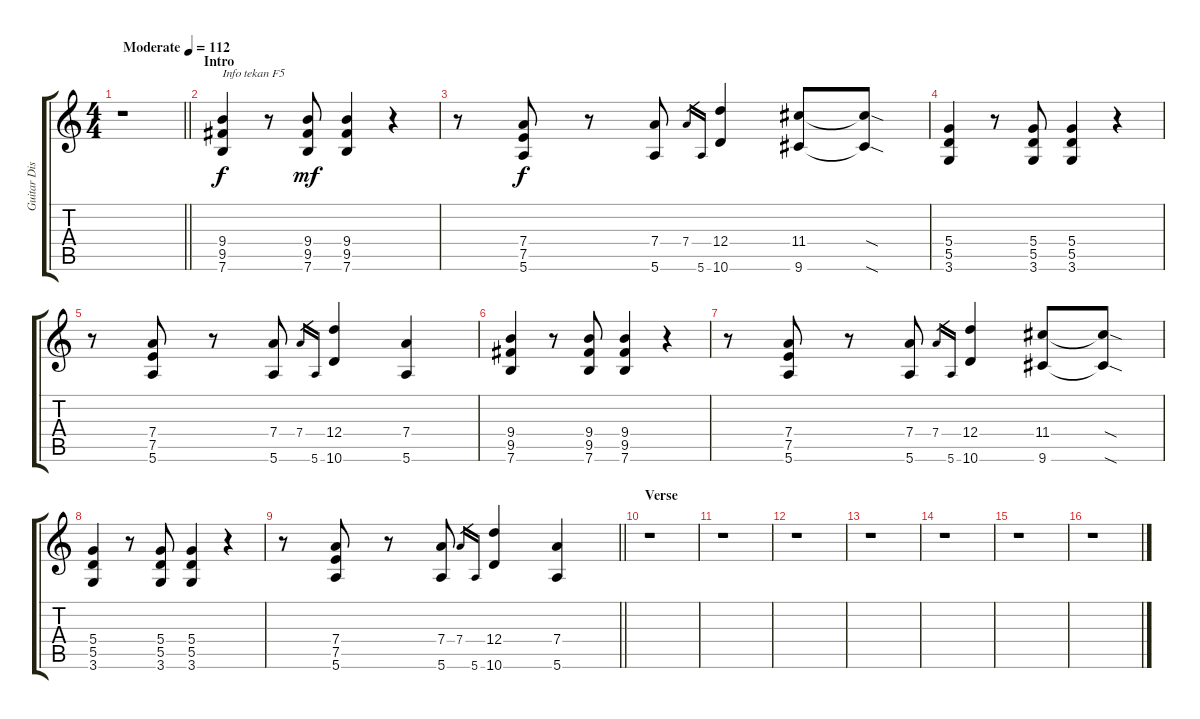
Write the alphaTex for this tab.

\track ("Guitar Distorsi" "Guitar Dis") {instrument distortionguitar}
\staff {score tabs}
\tuning (E4 B3 G3 D3 A2 E2) {hide}
\ts (4 4)
\tempo (112 "Moderate")
\clef g2
\barLineRight lightlight
\ks c
r.1{dy f instrument distortionguitar} |
\section ("" "Intro")
(9.4 9.5 7.6).4{txt "Info tekan F5"} r.8 (9.4 9.5 7.6).8{dy mf} (9.4 9.5 7.6).4 r.4 |
r.8 (7.4 7.5 5.6).8{dy f} r.8 (7.4 5.6).8 7.4.16{gr} 5.6.16{gr} (12.4 10.6).4 (11.4 9.6).8 (11.4{sod t} 9.6{sod t}).8 |
(5.4 5.5 3.6).4 r.8 (5.4 5.5 3.6).8 (5.4 5.5 3.6).4 r.4 |
r.8 (7.4 7.5 5.6).8 r.8 (7.4 5.6).8 7.4.16{gr} 5.6.16{gr} (12.4 10.6).4 (7.4 5.6).4 |
(9.4 9.5 7.6).4 r.8 (9.4 9.5 7.6).8 (9.4 9.5 7.6).4 r.4 |
r.8 (7.4 7.5 5.6).8 r.8 (7.4 5.6).8 7.4.16{gr} 5.6.16{gr} (12.4 10.6).4 (11.4 9.6).8 (11.4{sod t} 9.6{sod t}).8 |
(5.4 5.5 3.6).4 r.8 (5.4 5.5 3.6).8 (5.4 5.5 3.6).4 r.4 |
\barLineRight lightlight
r.8 (7.4 7.5 5.6).8 r.8 (7.4 5.6).8 7.4.16{gr} 5.6.16{gr} (12.4 10.6).4 (7.4 5.6).4 |
\section ("" "Verse")
r.1 |
r.1 |
r.1 |
r.1 |
r.1 |
r.1 |
r.1
